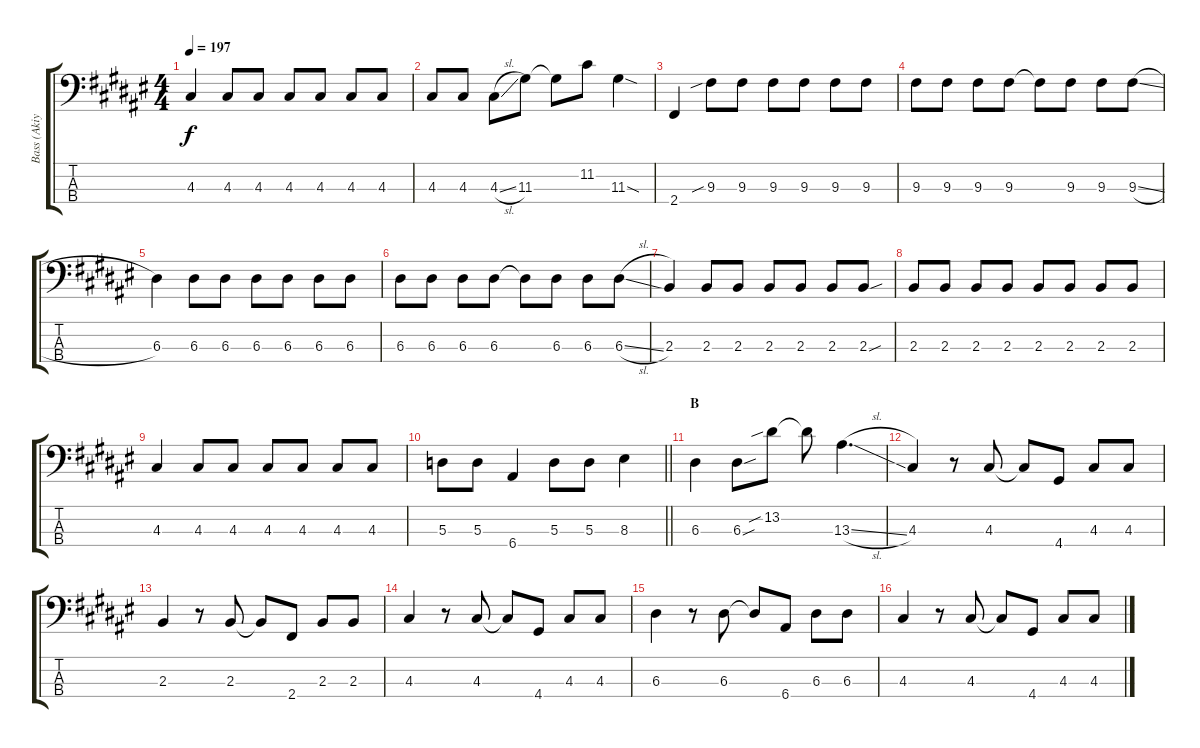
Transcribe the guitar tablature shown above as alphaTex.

\track ("Bass (Akiyama Mio)" "Bass (Akiy") {instrument distortionguitar}
\staff {score tabs}
\tuning (G2 D2 A1 E1) {hide}
\ts (4 4)
\tempo 197
\clef f4
\ks f#
4.3.4{dy f} 4.3.8 4.3.8 4.3.8 4.3.8 4.3.8 4.3.8 |
4.3.8 4.3.8 4.3{sl}.8 11.3.8 11.3{t}.8 11.2.8 11.3{sod}.4 |
2.4.4 9.3{sib}.8 9.3.8 9.3.8 9.3.8 9.3.8 9.3.8 |
9.3.8 9.3.8 9.3.8 9.3.8 9.3{t}.8 9.3.8 9.3.8 9.3{sl}.8 |
6.3.4 6.3.8 6.3.8 6.3.8 6.3.8 6.3.8 6.3.8 |
6.3.8 6.3.8 6.3.8 6.3.8 6.3{t}.8 6.3.8 6.3.8 6.3{sl}.8 |
2.3.4 2.3.8 2.3.8 2.3.8 2.3.8 2.3.8 2.3{sou}.8 |
2.3.8 2.3.8 2.3.8 2.3.8 2.3.8 2.3.8 2.3.8 2.3.8 |
4.3.4 4.3.8 4.3.8 4.3.8 4.3.8 4.3.8 4.3.8 |
\barLineRight lightlight
5.3.8 5.3.8 6.4.4 5.3.8 5.3.8 8.3.4 |
\section ("" "B")
6.3.4 6.3{sou}.8 13.2{sib}.8 13.2{t}.8 13.3{sl}.4{d} |
4.3.4 r.8 4.3.8 4.3{t}.8 4.4.8 4.3.8 4.3.8 |
2.3.4 r.8 2.3.8 2.3{t}.8 2.4.8 2.3.8 2.3.8 |
4.3.4 r.8 4.3.8 4.3{t}.8 4.4.8 4.3.8 4.3.8 |
6.3.4 r.8 6.3.8 6.3{t}.8 6.4.8 6.3.8 6.3.8 |
4.3.4 r.8 4.3.8 4.3{t}.8 4.4.8 4.3.8 4.3.8
